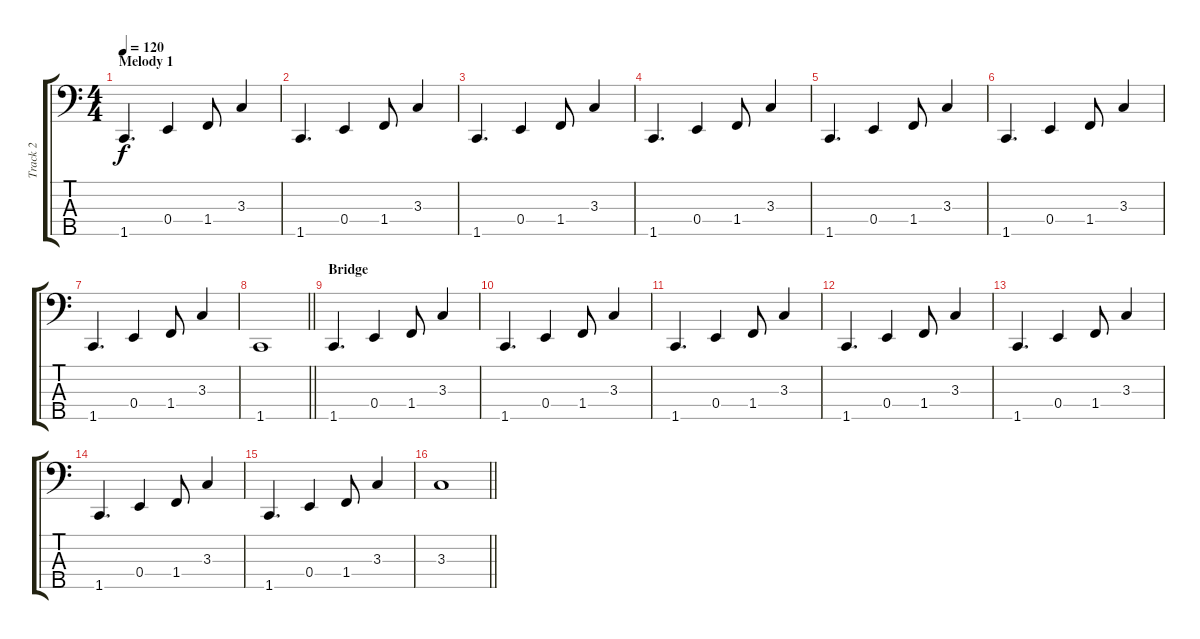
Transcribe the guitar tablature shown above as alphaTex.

\track ("Track 2" "Track 2") {instrument electricbassfinger}
\staff {score tabs}
\tuning (G2 D2 A1 E1 B0) {hide}
\ts (4 4)
\section ("" "Melody 1")
\tempo 120
\clef f4
\ks c
1.5.4{d dy f} 0.4.4 1.4.8 3.3.4 |
1.5.4{d} 0.4.4 1.4.8 3.3.4 |
1.5.4{d} 0.4.4 1.4.8 3.3.4 |
1.5.4{d} 0.4.4 1.4.8 3.3.4 |
1.5.4{d} 0.4.4 1.4.8 3.3.4 |
1.5.4{d} 0.4.4 1.4.8 3.3.4 |
1.5.4{d} 0.4.4 1.4.8 3.3.4 |
\barLineRight lightlight
1.5.1 |
\section ("" "Bridge")
1.5.4{d} 0.4.4 1.4.8 3.3.4 |
1.5.4{d} 0.4.4 1.4.8 3.3.4 |
1.5.4{d} 0.4.4 1.4.8 3.3.4 |
1.5.4{d} 0.4.4 1.4.8 3.3.4 |
1.5.4{d} 0.4.4 1.4.8 3.3.4 |
1.5.4{d} 0.4.4 1.4.8 3.3.4 |
1.5.4{d} 0.4.4 1.4.8 3.3.4 |
\barLineRight lightlight
3.3.1
